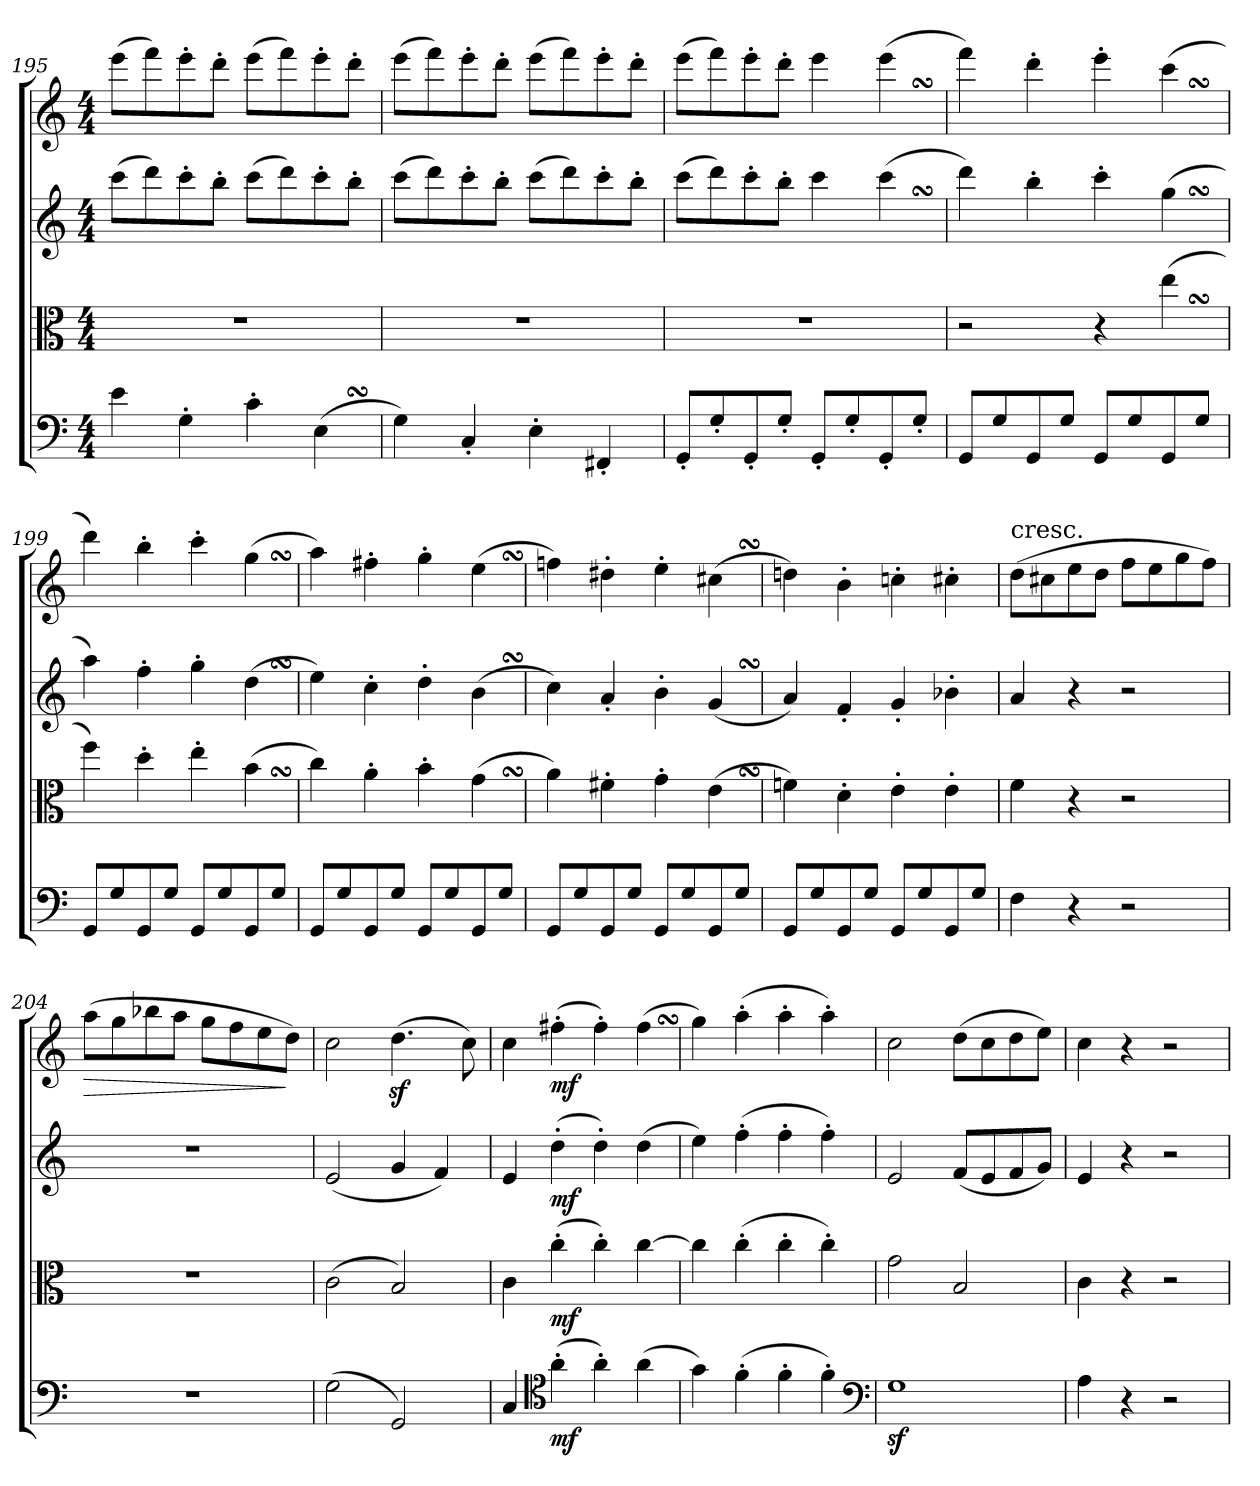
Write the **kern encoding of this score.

**kern	**dynam	**kern	**dynam	**kern	**dynam	**kern	**dynam
*part4	*part4	*part3	*part3	*part2	*part2	*part1	*part1
*staff4	*staff4	*staff3	*staff3	*staff2	*staff2	*staff1	*staff1
*clefF4	*	*clefC3	*	*clefG2	*	*clefG2	*
*k[]	*	*k[]	*	*k[]	*	*k[]	*
*C:	*	*C:	*	*C:	*	*C:	*
*M4/4	*	*M4/4	*	*M4/4	*	*M4/4	*
=195	=195	=195	=195	=195	=195	=195	=195
4e\	.	1r	.	(8ccc\L	.	(8eee\L	.
.	.	.	.	8ddd\)	.	8fff\)	.
4G'\	.	.	.	8ccc'\	.	8eee'\	.
.	.	.	.	8bb'\J	.	8ddd'\J	.
4c'\	.	.	.	(8ccc\L	.	(8eee\L	.
.	.	.	.	8ddd\)	.	8fff\)	.
(4ESsS\	.	.	.	8ccc'\	.	8eee'\	.
.	.	.	.	8bb'\J	.	8ddd'\J	.
=196	=196	=196	=196	=196	=196	=196	=196
4G\)	.	1r	.	(8ccc\L	.	(8eee\L	.
.	.	.	.	8ddd\)	.	8fff\)	.
4C'/	.	.	.	8ccc'\	.	8eee'\	.
.	.	.	.	8bb'\J	.	8ddd'\J	.
4E'\	.	.	.	(8ccc\L	.	(8eee\L	.
.	.	.	.	8ddd\)	.	8fff\)	.
4FF#X'/	.	.	.	8ccc'\	.	8eee'\	.
.	.	.	.	8bb'\J	.	8ddd'\J	.
=197	=197	=197	=197	=197	=197	=197	=197
8GG'/L	.	1r	.	(8ccc\L	.	(8eee\L	.
8G'/	.	.	.	8ddd\)	.	8fff\)	.
8GG'/	.	.	.	8ccc'\	.	8eee'\	.
8G'/J	.	.	.	8bb'\J	.	8ddd'\J	.
8GG'/L	.	.	.	4ccc\	.	4eee\	.
8G'/	.	.	.	.	.	.	.
8GG'/	.	.	.	(4cccSSs\	.	(4eeeSsS\	.
8G'/J	.	.	.	.	.	.	.
=198	=198	=198	=198	=198	=198	=198	=198
8GG/L	.	2r	.	4ddd\)	.	4fff\)	.
8G/	.	.	.	.	.	.	.
8GG/	.	.	.	4bb'\	.	4ddd'\	.
8G/J	.	.	.	.	.	.	.
8GG/L	.	4r	.	4ccc'\	.	4eee'\	.
8G/	.	.	.	.	.	.	.
8GG/	.	(4eeSsS\	.	(4ggSSS\	.	(4cccSSs\	.
8G/J	.	.	.	.	.	.	.
=199	=199	=199	=199	=199	=199	=199	=199
8GG/L	.	4ff\)	.	4aa\)	.	4ddd\)	.
8G/	.	.	.	.	.	.	.
8GG/	.	4dd'\	.	4ff'\	.	4bb'\	.
8G/J	.	.	.	.	.	.	.
8GG/L	.	4ee'\	.	4gg'\	.	4ccc'\	.
8G/	.	.	.	.	.	.	.
8GG/	.	(4bSsS\	.	(4ddSSS\	.	(4ggSSS\	.
8G/J	.	.	.	.	.	.	.
=200	=200	=200	=200	=200	=200	=200	=200
8GG/L	.	4cc\)	.	4ee\)	.	4aa\)	.
8G/	.	.	.	.	.	.	.
8GG/	.	4a'\	.	4cc'\	.	4ff#X'\	.
8G/J	.	.	.	.	.	.	.
8GG/L	.	4b'\	.	4dd'\	.	4gg'\	.
8G/	.	.	.	.	.	.	.
8GG/	.	(4gSSS\	.	(4bSsS\	.	(4eeSSS\	.
8G/J	.	.	.	.	.	.	.
=201	=201	=201	=201	=201	=201	=201	=201
8GG/L	.	4a\)	.	4cc\)	.	4ffn\)	.
8G/	.	.	.	.	.	.	.
8GG/	.	4f#X'\	.	4a'/	.	4dd#X'\	.
8G/J	.	.	.	.	.	.	.
8GG/L	.	4g'\	.	4b'\	.	4ee'\	.
8G/	.	.	.	.	.	.	.
8GG/	.	(4eSSS\	.	(4gSSS/	.	(4cc#XSSS\	.
8G/J	.	.	.	.	.	.	.
=202	=202	=202	=202	=202	=202	=202	=202
8GG/L	.	4fn\)	.	4a/)	.	4ddn\)	.
8G/	.	.	.	.	.	.	.
8GG/	.	4d'\	.	4f'/	.	4b'\	.
8G/J	.	.	.	.	.	.	.
8GG/L	.	4e'\	.	4g'/	.	4ccn'\	.
8G/	.	.	.	.	.	.	.
8GG/	.	4e'\	.	4b-X'\	.	4cc#X'\	.
8G/J	.	.	.	.	.	.	.
=203	=203	=203	=203	=203	=203	=203	=203
!	!	!	!	!	!	!LO:TX:t=cresc.	!
4F\	.	4f\	.	4a/	.	(8dd\L	.
.	.	.	.	.	.	8cc#X\	.
4r	.	4r	.	4r	.	8ee\	.
.	.	.	.	.	.	8dd\J	.
2r	.	2r	.	2r	.	8ff\L	.
.	.	.	.	.	.	8ee\	.
.	.	.	.	.	.	8gg\	.
.	.	.	.	.	.	8ff\J)	.
=204	=204	=204	=204	=204	=204	=204	=204
!	!	!	!	!	!	!	!LO:HP:b
1r	.	1r	.	1r	.	(8aa\L	>
.	.	.	.	.	.	8gg\	.
.	.	.	.	.	.	8bb-X\	.
.	.	.	.	.	.	8aa\J	.
.	.	.	.	.	.	8gg\L	.
.	.	.	.	.	.	8ff\	.
.	.	.	.	.	.	8ee\	.
.	.	.	.	.	.	8dd\J)	]
=205	=205	=205	=205	=205	=205	=205	=205
(2G\	.	(2c\	.	(2e/	.	2cc\	.
2GG/)	.	2B/)	.	4g/	.	(4.ddz\	.
.	.	.	.	4f/)	.	.	.
.	.	.	.	.	.	8cc\)	.
=206	=206	=206	=206	=206	=206	=206	=206
4C/	.	4c\	.	4e/	.	4cc\	.
*clefC4	*	*	*	*	*	*	*
(4a'\	mf	(4cc'\	mf	(4dd'\	mf	(4ff#X'\	mf
4a'\)	.	4cc'\)	.	4dd'\)	.	4ff#'\)	.
(4a\	.	[4cc\	.	(4dd\	.	(4ff#SsS\	.
=207	=207	=207	=207	=207	=207	=207	=207
4g\)	.	4cc\]	.	4ee\)	.	4gg\)	.
(4f'\	.	(4cc'\	.	(4ff'\	.	(4aa'\	.
4f'\	.	4cc'\	.	4ff'\	.	4aa'\	.
4f'\)	.	4cc'\)	.	4ff'\)	.	4aa'\)	.
*clefF4	*	*	*	*	*	*	*
=208	=208	=208	=208	=208	=208	=208	=208
1Gz\	.	2g\	.	2e/	.	2cc\	.
.	.	2B/	.	(8f/L	.	(8dd\L	.
.	.	.	.	8e/	.	8cc\	.
.	.	.	.	8f/	.	8dd\	.
.	.	.	.	8g/J)	.	8ee\J)	.
=209	=209	=209	=209	=209	=209	=209	=209
4A\	.	4c\	.	4e/	.	4cc\	.
4r	.	4r	.	4r	.	4r	.
2r	.	2r	.	2r	.	2r	.
=	=	=	=	=	=	=	=
*-	*-	*-	*-	*-	*-	*-	*-
